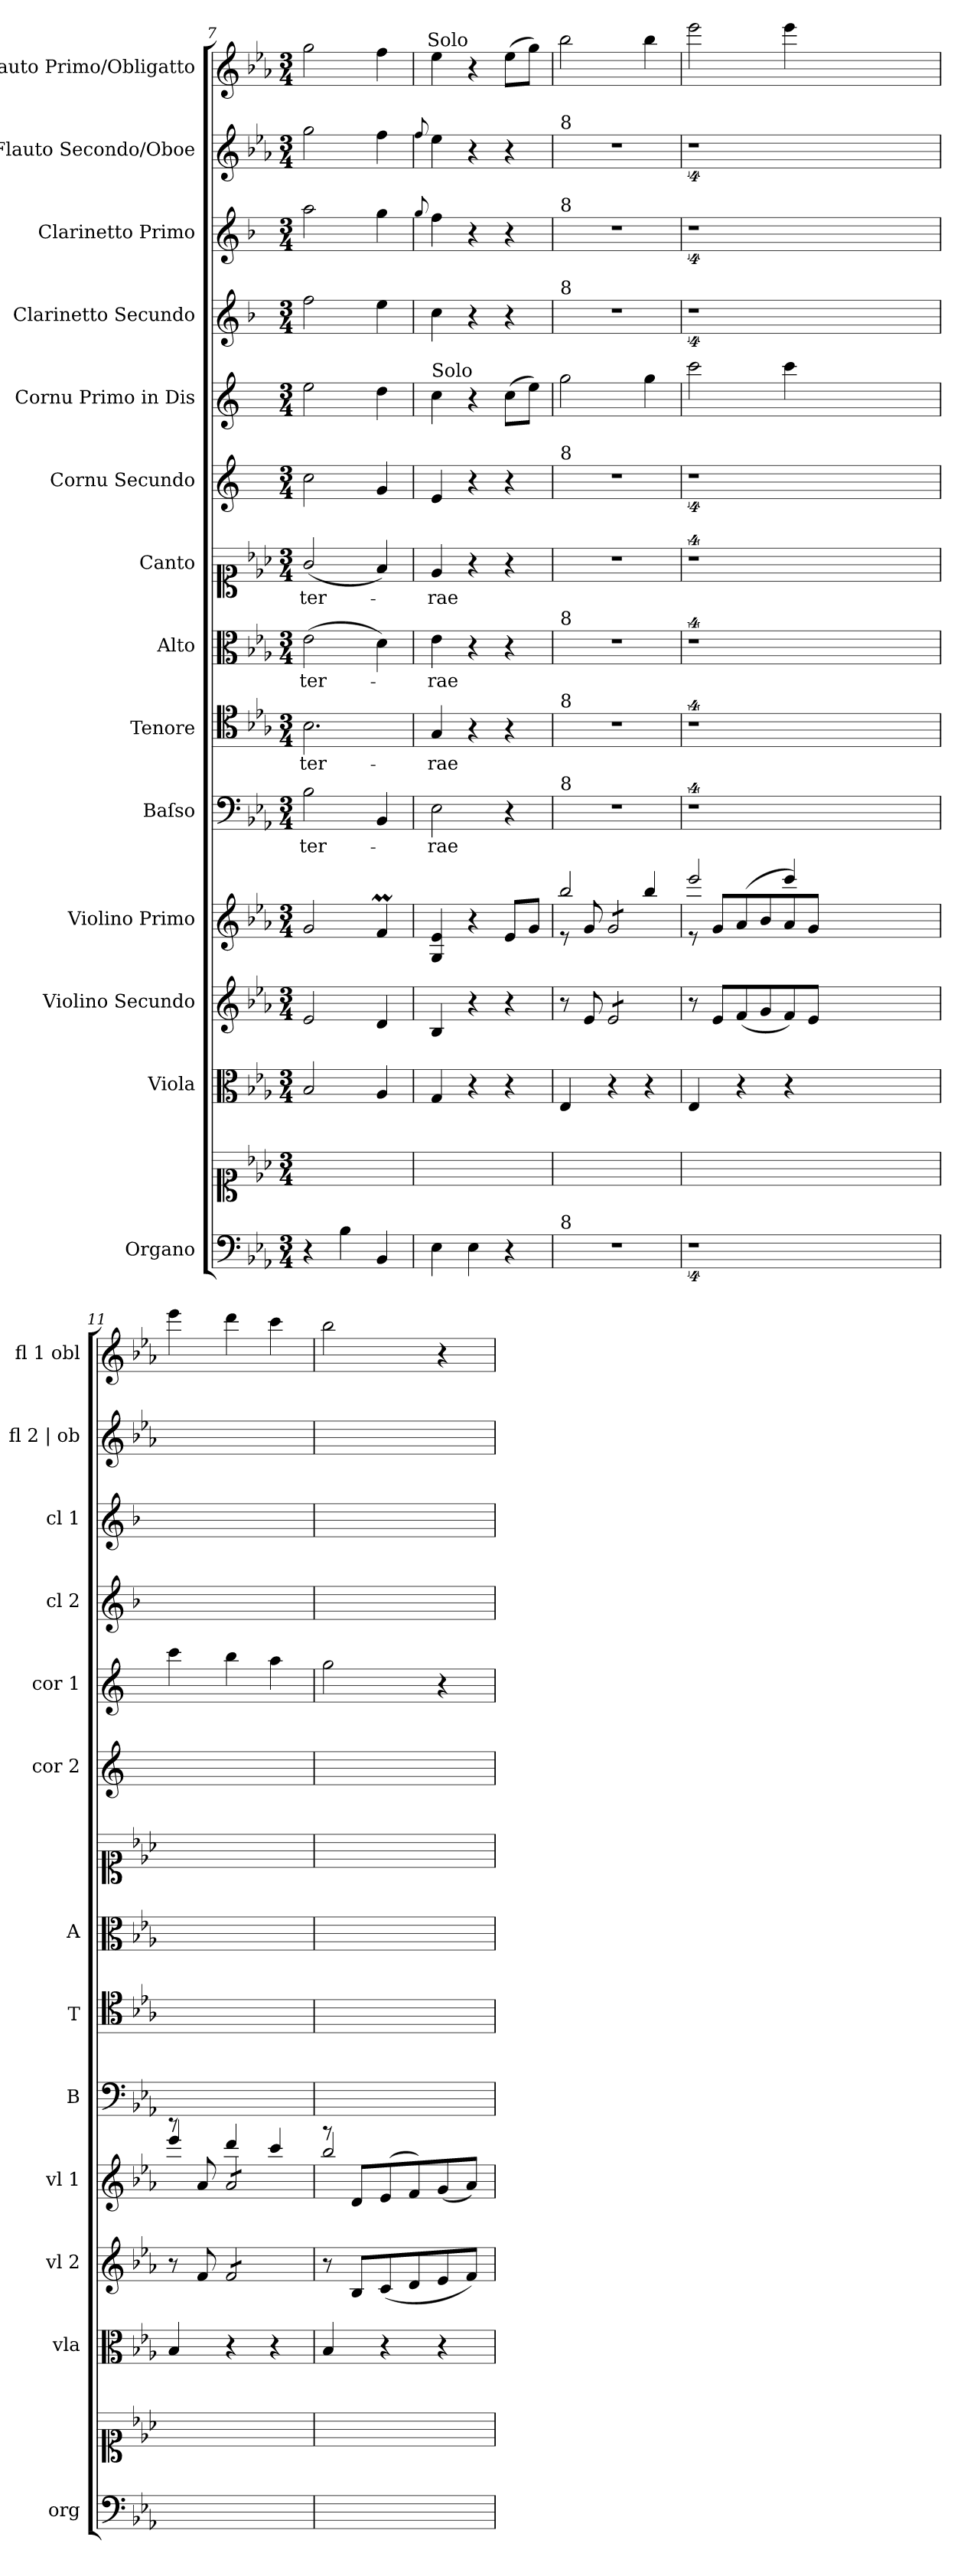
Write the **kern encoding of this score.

**kern	**kern	**kern	**kern	**dynam	**kern	**kern	**text	**kern	**text	**kern	**text	**kern	**text	**kern	**kern	**kern	**kern	**kern	**kern
*part14	*part14	*part13	*part12	*part12	*part11	*part10	*part10	*part9	*part9	*part8	*part8	*part7	*part7	*part6	*part5	*part4	*part3	*part2	*part1
*staff15	*staff14	*staff13	*staff12	*staff12	*staff11	*staff10	*staff10	*staff9	*staff9	*staff8	*staff8	*staff7	*staff7	*staff6	*staff5	*staff4	*staff3	*staff2	*staff1
*I"Organo	*	*I"Viola	*I"Violino Secundo	*	*I"Violino Primo	*I"Baſso	*	*I"Tenore	*	*I"Alto	*	*I"Canto	*	*I"Cornu Secundo	*I"Cornu Primo in Dis	*I"Clarinetto Secundo	*I"Clarinetto Primo	*I"Flauto Secondo/Oboe	*I"Flauto Primo/Obligatto
*I'org	*	*I'vla	*I'vl 2	*	*I'vl 1	*I'B	*	*I'T	*	*I'A	*	*	*	*I'cor 2	*I'cor 1	*I'cl 2	*I'cl 1	*I'fl 2 | ob	*I'fl 1 obl
*clefF4	*clefC1	*clefC3	*clefG2	*	*clefG2	*clefF4	*	*clefC4	*	*clefC3	*	*clefC1	*	*clefG2	*clefG2	*clefG2	*clefG2	*clefG2	*clefG2
*	*	*	*	*	*	*	*	*	*	*	*	*	*	*ITrd-2c-3	*ITrd-2c-3	*ITrd1c2	*ITrd1c2	*	*
*k[b-e-a-]	*k[b-e-a-]	*k[b-e-a-]	*k[b-e-a-]	*	*k[b-e-a-]	*k[b-e-a-]	*	*k[b-e-a-]	*	*k[b-e-a-]	*	*k[b-e-a-]	*	*k[b-e-a-]	*k[b-e-a-]	*k[b-e-a-]	*k[b-e-a-]	*k[b-e-a-]	*k[b-e-a-]
*E-:	*E-:	*E-:	*E-:	*	*E-:	*E-:	*	*E-:	*	*E-:	*	*E-:	*	*E-:	*E-:	*E-:	*E-:	*E-:	*E-:
*M3/4	*M3/4	*M3/4	*M3/4	*	*M3/4	*M3/4	*	*M3/4	*	*M3/4	*	*M3/4	*	*M3/4	*M3/4	*M3/4	*M3/4	*M3/4	*M3/4
=7	=7	=7	=7	=7	=7	=7	=7	=7	=7	=7	=7	=7	=7	=7	=7	=7	=7	=7	=7
4r	2.ryy	2B-/	2e-/	.	2g/	2B-\	ter-	2.B-\	ter-	(>2e-\	ter-	(<2g/	ter-	2ee-\	2gg\	2ee-\	2gg\	2gg\	2gg\
4B-\	.	.	.	.	.	.	.	.	.	.	.	.	.	.	.	.	.	.	.
4BB-/	.	4A-/	4d/	.	4fM/	4BB-/	.	.	.	4d\)	.	4f/)	.	4b-/	4ff\	4dd\	4ff\	4ff\	4ff\
=8	=8	=8	=8	=8	=8	=8	=8	=8	=8	=8	=8	=8	=8	=8	=8	=8	=8	=8	=8
.	.	.	.	.	.	.	.	.	.	.	.	.	.	.	.	.	8qqff/	8qqff/	.
!	!	!	!	!	!	!	!	!	!	!	!	!	!	!	!LO:TX:a:t=Solo	!	!	!	!
4E-\	2.ryy	4G/	4B-/	.	4G/ 4e-/	2E-\	-rae	4G/	-rae	4e-\	-rae	4e-/	-rae	4g/	4ee-\	4b-\	4ee-\	4ee-\	4ee-\
!	!	!	!	!	!	!	!	!	!	!	!	!	!	!	!	!	!	!	!LO:TX:a:rj:t=Solo
4E-\	.	4r	4r	.	4r	.	.	4r	.	4r	.	4r	.	4r	4r	4r	4r	4r	4r
4r	.	4r	4r	.	8e-/L	4r	.	4r	.	4r	.	4r	.	4r	(>8ee-\L	4r	4r	4r	(>8ee-\L
.	.	.	.	.	8g/J	.	.	.	.	.	.	.	.	.	8gg\J)	.	.	.	8gg\J)
=9	=9	=9	=9	=9	=9	=9	=9	=9	=9	=9	=9	=9	=9	=9	=9	=9	=9	=9	=9
*	*	*	*	*	*^	*	*	*	*	*	*	*	*	*	*	*	*	*	*
!	!	!	!	!	!	!	!	!	!	!	!	!	!	!	!	!	!	!	!LO:TX:a:t=8	!
!	!	!	!	!	!	!	!	!	!	!	!	!	!	!	!	!	!	!LO:TX:a:t=8	!	!
!	!	!	!	!	!	!	!	!	!	!	!	!	!	!	!	!	!LO:TX:a:t=8	!	!	!
!	!	!	!	!	!	!	!	!	!	!	!	!	!	!	!LO:TX:a:t=8	!	!	!	!	!
!	!	!	!	!	!	!	!	!	!	!	!LO:TX:a:t=8	!	!	!	!	!	!	!	!	!
!	!	!	!	!	!	!	!	!	!LO:TX:a:t=8	!	!	!	!	!	!	!	!	!	!	!
!	!	!	!	!	!	!	!LO:TX:a:t=8	!	!	!	!	!	!	!	!	!	!	!	!	!
!LO:TX:a:t=8	!	!	!	!	!	!	!	!	!	!	!	!	!	!	!	!	!	!	!	!
2.r	2.ryy	4E-/	8r	.	8re	2bb-!/	2.r	.	2.r	.	2.r	.	2.r	.	2.r	2bb-\	2.r	2.r	2.r	2bb-\
!	!	!	!	!LO:DY:a:rj	!	!	!	!	!	!	!	!	!	!	!	!	!	!	!	!
.	.	.	8e-/	pio	8g/	.	.	.	.	.	.	.	.	.	.	.	.	.	.	.
*	*	*	*tremolo	*	*	*	*	*	*	*	*	*	*	*	*	*	*	*	*	*
*	*	*	*	*	*tremolo	*	*	*	*	*	*	*	*	*	*	*	*	*	*	*
.	.	4r	8e-/L	.	8g/L	.	.	.	.	.	.	.	.	.	.	.	.	.	.	.
.	.	.	8e-/	.	8g/	.	.	.	.	.	.	.	.	.	.	.	.	.	.	.
.	.	4r	8e-/	.	8g/	4bb-!/	.	.	.	.	.	.	.	.	.	4bb-\	.	.	.	4bb-\
.	.	.	8e-/J	.	8g/J	.	.	.	.	.	.	.	.	.	.	.	.	.	.	.
*	*	*	*	*	*Xtremolo	*	*	*	*	*	*	*	*	*	*	*	*	*	*	*
*	*	*	*Xtremolo	*	*	*	*	*	*	*	*	*	*	*	*	*	*	*	*	*
=10	=10	=10	=10	=10	=10	=10	=10	=10	=10	=10	=10	=10	=10	=10	=10	=10	=10	=10	=10	=10
4%9r	2.ryy	4E-/	8r	.	8re	2eee-!/	4%9r	.	4%9r	.	4%9r	.	4%9r	.	4%9r	2eee-\	4%9r	4%9r	4%9r	2eee-\
.	.	.	8e-/L	.	8g/L	.	.	.	.	.	.	.	.	.	.	.	.	.	.	.
.	.	4r	(<8f/	.	(<8a-/	.	.	.	.	.	.	.	.	.	.	.	.	.	.	.
.	.	.	8g/	.	8b-/	.	.	.	.	.	.	.	.	.	.	.	.	.	.	.
.	.	4r	8f/)	.	8a-/)	4eee-!/	.	.	.	.	.	.	.	.	.	4eee-\	.	.	.	4eee-\
.	.	.	8e-/J	.	8g/J	.	.	.	.	.	.	.	.	.	.	.	.	.	.	.
.	1.ryy	1.ryy	1.ryy	.	1.ryy	1.ryy	.	.	.	.	.	.	.	.	.	1.ryy	.	.	.	1.ryy
=11	=11	=11	=11	=11	=11	=11	=11	=11	=11	=11	=11	=11	=11	=11	=11	=11	=11	=11	=11	=11
2.ryy	2.ryy	4B-/	8r	.	8r	4eee-!/	2.ryy	.	2.ryy	.	2.ryy	.	2.ryy	.	2.ryy	4eee-\	2.ryy	2.ryy	2.ryy	4eee-\
.	.	.	8f/	.	8a-/	.	.	.	.	.	.	.	.	.	.	.	.	.	.	.
*	*	*	*tremolo	*	*	*	*	*	*	*	*	*	*	*	*	*	*	*	*	*
*	*	*	*	*	*tremolo	*	*	*	*	*	*	*	*	*	*	*	*	*	*	*
.	.	4r	8f/L	.	8a-/L	4ddd!/	.	.	.	.	.	.	.	.	.	4ddd\	.	.	.	4ddd\
.	.	.	8f/	.	8a-/	.	.	.	.	.	.	.	.	.	.	.	.	.	.	.
.	.	4r	8f/	.	8a-/	4ccc!/	.	.	.	.	.	.	.	.	.	4ccc\	.	.	.	4ccc\
.	.	.	8f/J	.	8a-/J	.	.	.	.	.	.	.	.	.	.	.	.	.	.	.
*	*	*	*	*	*Xtremolo	*	*	*	*	*	*	*	*	*	*	*	*	*	*	*
*	*	*	*Xtremolo	*	*	*	*	*	*	*	*	*	*	*	*	*	*	*	*	*
=12	=12	=12	=12	=12	=12	=12	=12	=12	=12	=12	=12	=12	=12	=12	=12	=12	=12	=12	=12	=12
2.ryy	2.ryy	4B-/	8r	.	8r	2bb-!/	2.ryy	.	2.ryy	.	2.ryy	.	2.ryy	.	2.ryy	2bb-\	2.ryy	2.ryy	2.ryy	2bb-\
.	.	.	8B-/L	.	8d/L	.	.	.	.	.	.	.	.	.	.	.	.	.	.	.
.	.	4r	(<8c/	.	(<8e-/	.	.	.	.	.	.	.	.	.	.	.	.	.	.	.
.	.	.	8d/	.	8f/)	.	.	.	.	.	.	.	.	.	.	.	.	.	.	.
.	.	4r	8e-/	.	(<8g/	4rgggyy	.	.	.	.	.	.	.	.	.	4r	.	.	.	4r
.	.	.	8f/J)	.	8a-/J)	.	.	.	.	.	.	.	.	.	.	.	.	.	.	.
*	*	*	*	*	*v	*v	*	*	*	*	*	*	*	*	*	*	*	*	*	*
=	=	=	=	=	=	=	=	=	=	=	=	=	=	=	=	=	=	=	=
*-	*-	*-	*-	*-	*-	*-	*-	*-	*-	*-	*-	*-	*-	*-	*-	*-	*-	*-	*-
